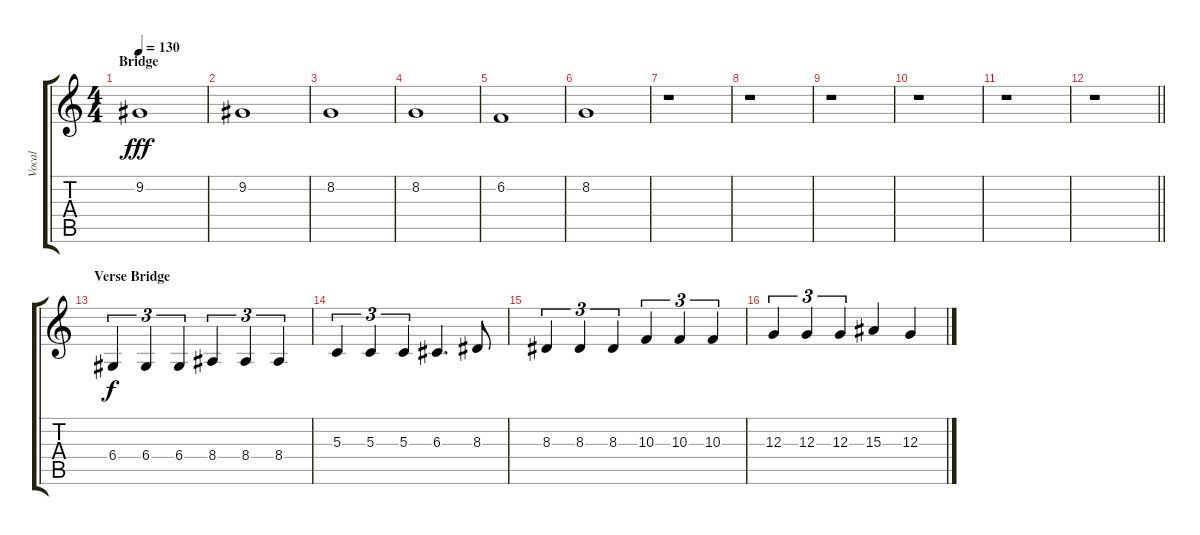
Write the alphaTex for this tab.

\track ("Vocal" "Vocal") {instrument tangoaccordion}
\staff {score tabs}
\tuning (E4 B3 G3 D3 A2 E2) {hide}
\ts (4 4)
\section ("" "Bridge")
\tempo 130
\clef g2
\ks c
9.2.1{dy fff} |
9.2.1 |
8.2.1 |
8.2.1 |
6.2.1 |
8.2.1 |
r.1 |
r.1 |
r.1 |
r.1 |
r.1 |
\barLineRight lightlight
r.1 |
\section ("" "Verse Bridge")
6.4.4{tu (3 2) dy f} 6.4.4{tu (3 2)} 6.4.4{tu (3 2)} 8.4.4{tu (3 2)} 8.4.4{tu (3 2)} 8.4.4{tu (3 2)} |
5.3.4{tu (3 2)} 5.3.4{tu (3 2)} 5.3.4{tu (3 2)} 6.3.4{d} 8.3.8 |
8.3.4{tu (3 2)} 8.3.4{tu (3 2)} 8.3.4{tu (3 2)} 10.3.4{tu (3 2)} 10.3.4{tu (3 2)} 10.3.4{tu (3 2)} |
12.3.4{tu (3 2)} 12.3.4{tu (3 2)} 12.3.4{tu (3 2)} 15.3.4 12.3.4
